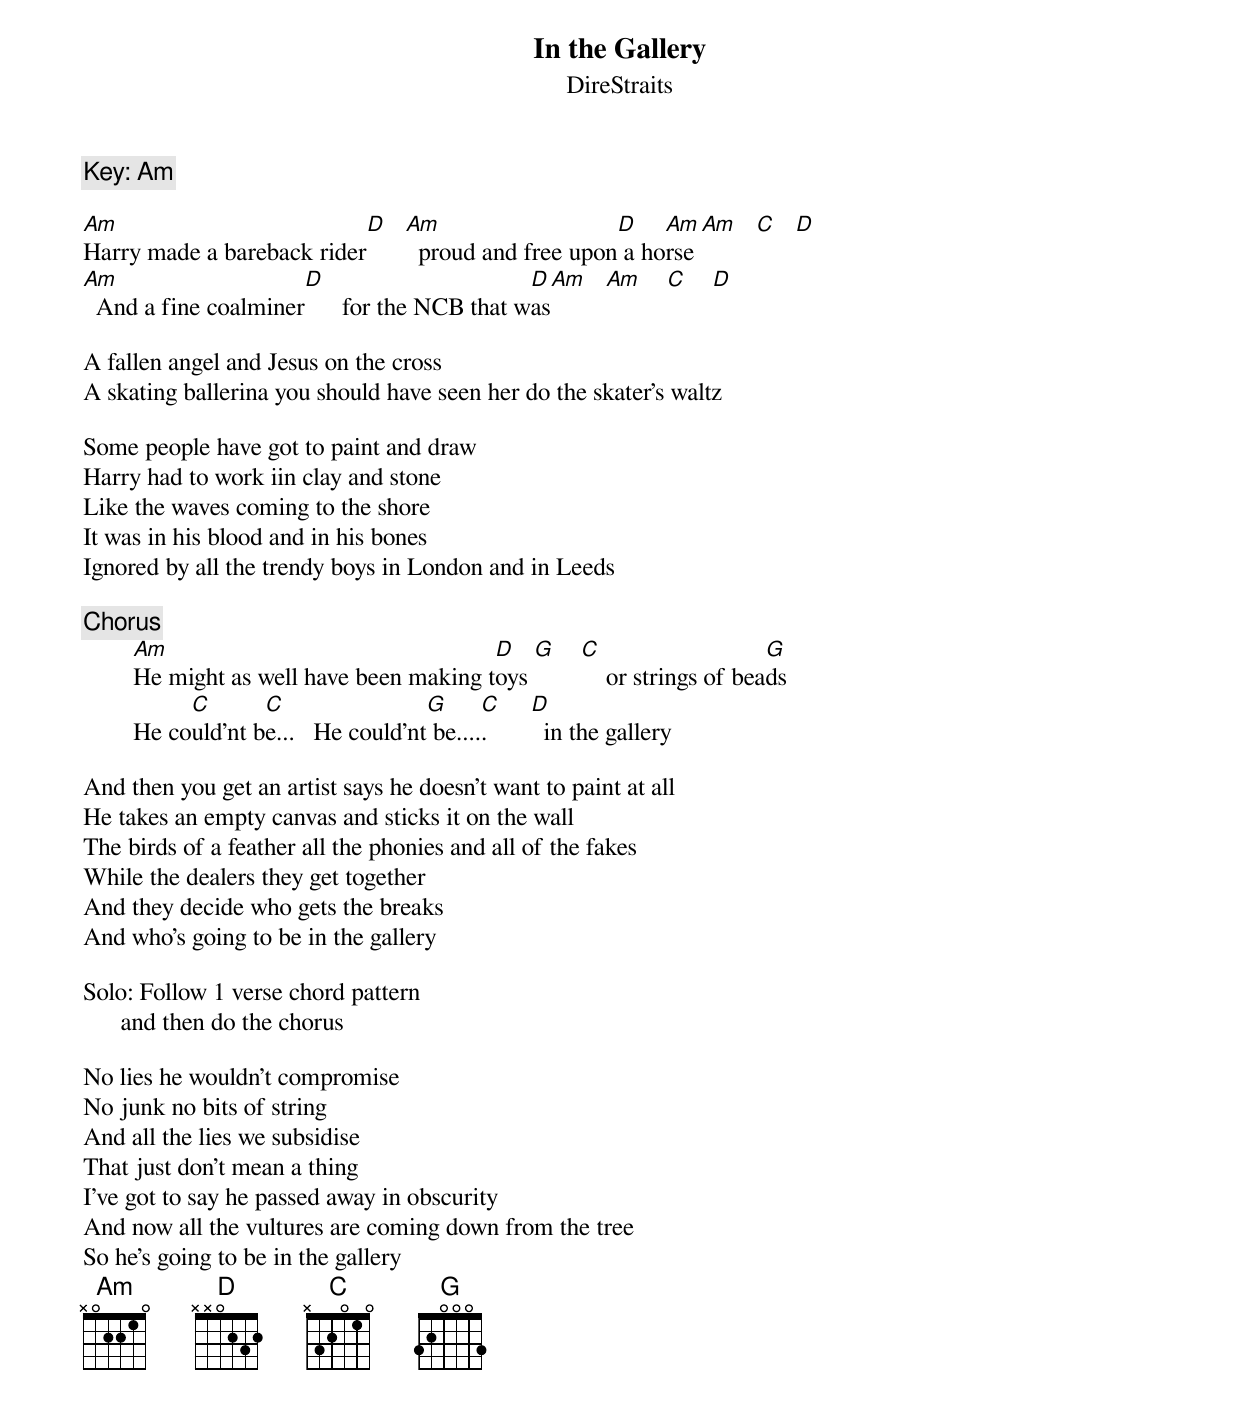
{t:In the Gallery}
{st:DireStraits}
{c:Key: Am}

[Am]Harry made a bareback rider[D]   [Am]  proud and free upon[D] a ho[Am]rse [Am]   [C]   [D]
[Am]  And a fine coalminer[D]      for the NCB that w[D]as[Am]   [Am]    [C]    [D]

A fallen angel and Jesus on the cross
A skating ballerina you should have seen her do the skater's waltz

Some people have got to paint and draw
Harry had to work iin clay and stone
Like the waves coming to the shore
It was in his blood and in his bones
Ignored by all the trendy boys in London and in Leeds

{c:Chorus}
        [Am]He might as well have been making t[D]oys [G]    [C]    or strings of bea[G]ds
        He co[C]uld'nt b[C]e...   He could'nt[G] be....[C].       [D]  in the gallery

And then you get an artist says he doesn't want to paint at all
He takes an empty canvas and sticks it on the wall
The birds of a feather all the phonies and all of the fakes
While the dealers they get together
And they decide who gets the breaks
And who's going to be in the gallery

Solo: Follow 1 verse chord pattern
      and then do the chorus

No lies he wouldn't compromise
No junk no bits of string
And all the lies we subsidise
That just don't mean a thing
I've got to say he passed away in obscurity
And now all the vultures are coming down from the tree
So he's going to be in the gallery
